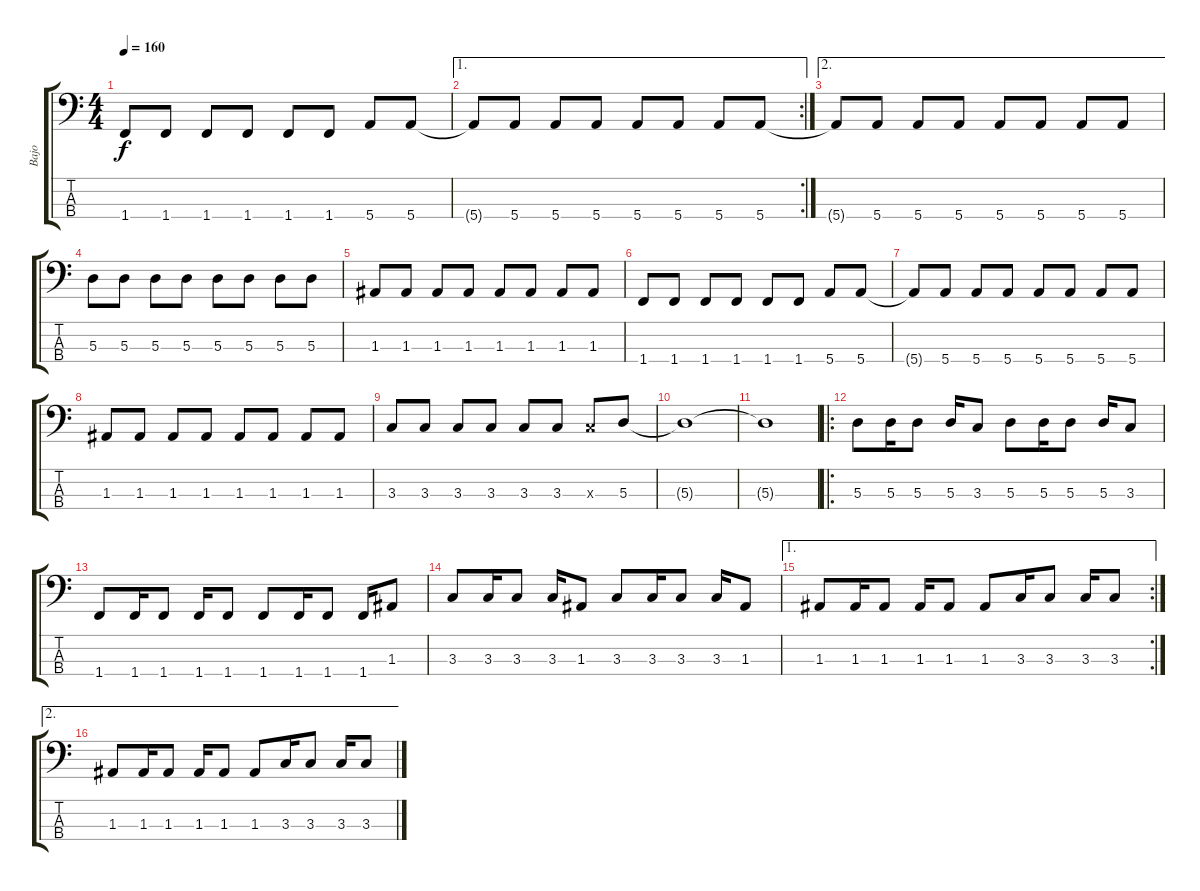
\track ("Bajo" "Bajo") {instrument electricbasspick}
\staff {score tabs}
\tuning (G2 D2 A1 E1) {hide}
\ts (4 4)
\tempo 160
\clef f4
\ks c
1.4.8{dy f} 1.4.8 1.4.8 1.4.8 1.4.8 1.4.8 5.4.8 5.4.8 |
\ae 1
\rc 2
5.4{t}.8 5.4.8 5.4.8 5.4.8 5.4.8 5.4.8 5.4.8 5.4.8 |
\ae 2
5.4{t}.8 5.4.8 5.4.8 5.4.8 5.4.8 5.4.8 5.4.8 5.4.8 |
5.3.8 5.3.8 5.3.8 5.3.8 5.3.8 5.3.8 5.3.8 5.3.8 |
1.3.8 1.3.8 1.3.8 1.3.8 1.3.8 1.3.8 1.3.8 1.3.8 |
1.4.8 1.4.8 1.4.8 1.4.8 1.4.8 1.4.8 5.4.8 5.4.8 |
5.4{t}.8 5.4.8 5.4.8 5.4.8 5.4.8 5.4.8 5.4.8 5.4.8 |
1.3.8 1.3.8 1.3.8 1.3.8 1.3.8 1.3.8 1.3.8 1.3.8 |
3.3.8 3.3.8 3.3.8 3.3.8 3.3.8 3.3.8 3.3{x}.8 5.3.8 |
5.3{t}.1 |
5.3{t}.1 |
\ro
5.3.8 5.3.16 5.3.8 5.3.16 3.3.8 5.3.8 5.3.16 5.3.8 5.3.16 3.3.8 |
1.4.8 1.4.16 1.4.8 1.4.16 1.4.8 1.4.8 1.4.16 1.4.8 1.4.16 1.3.8 |
3.3.8 3.3.16 3.3.8 3.3.16 1.3.8 3.3.8 3.3.16 3.3.8 3.3.16 1.3.8 |
\ae 1
\rc 2
1.3.8 1.3.16 1.3.8 1.3.16 1.3.8 1.3.8 3.3.16 3.3.8 3.3.16 3.3.8 |
\ae 2
1.3.8 1.3.16 1.3.8 1.3.16 1.3.8 1.3.8 3.3.16 3.3.8 3.3.16 3.3.8
